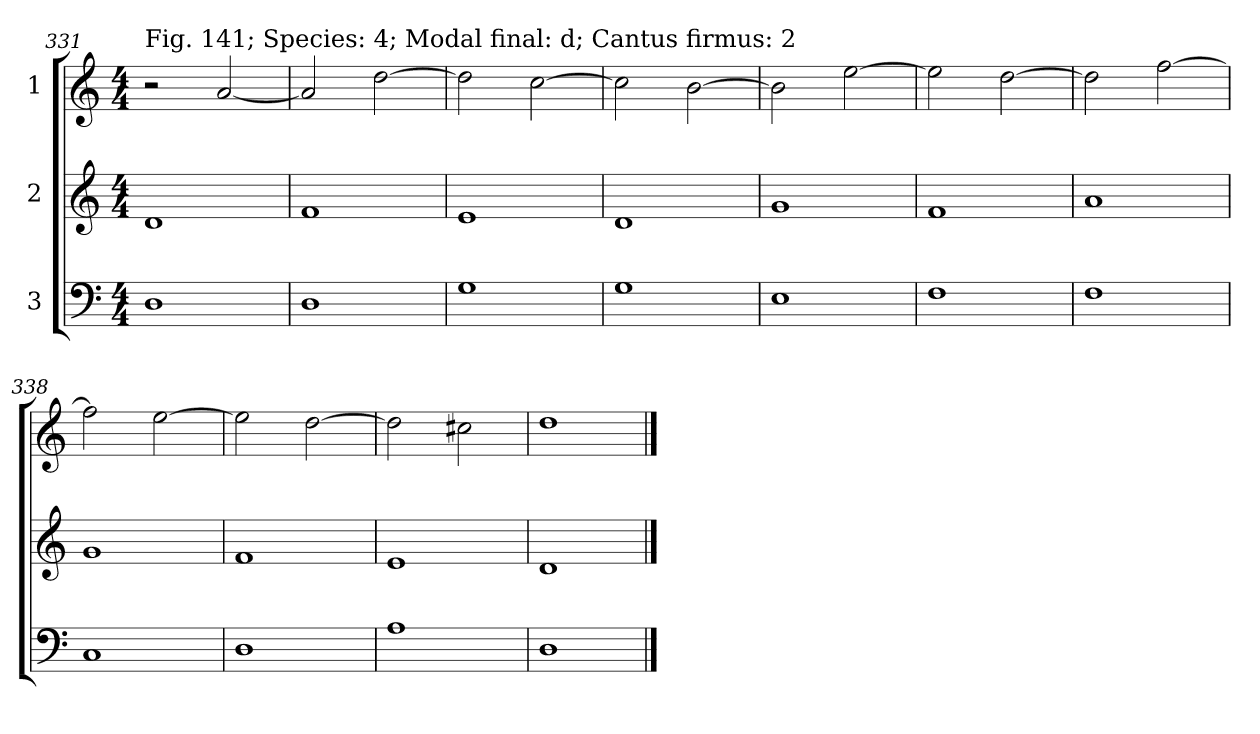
**kern	**kern	**kern
*part3	*part2	*part1
*staff3	*staff2	*staff1
*I"3	*I"2	*I"1
!!LO:PB:g=z
*clefF4	*clefG2	*clefG2
*k[]	*k[]	*k[]
*M4/4	*M4/4	*M4/4
=331	=331	=331
!	!	!LO:TX:a:t=Fig. 141; Species&colon; 4; Modal final&colon; d; Cantus firmus&colon; 2
1D	1d	2r
.	.	[2a/
=332	=332	=332
1D	1f	2a/]
.	.	[2dd\
=333	=333	=333
1G	1e	2dd\]
.	.	[2cc\
=334	=334	=334
1G	1d	2cc\]
.	.	[2b\
=335	=335	=335
1E	1g	2b\]
.	.	[2ee\
=336	=336	=336
1F	1f	2ee\]
.	.	[2dd\
=337	=337	=337
1F	1a	2dd\]
.	.	[2ff\
=338	=338	=338
1C	1g	2ff\]
.	.	[2ee\
=339	=339	=339
1D	1f	2ee\]
.	.	[2dd\
=340	=340	=340
1A	1e	2dd\]
.	.	2cc#X\
=341	=341	=341
1D	1d	1dd
==	==	==
*-	*-	*-
